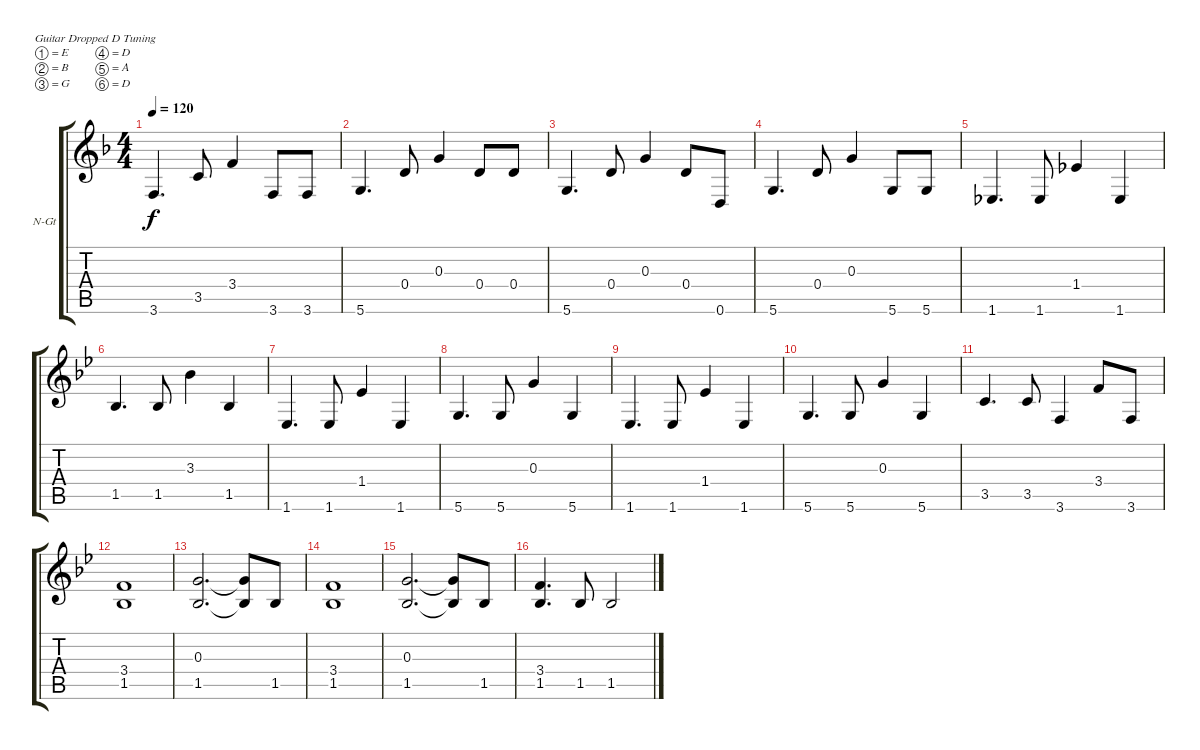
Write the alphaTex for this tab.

\bracketExtendMode groupsimilarinstruments
\firstSystemTrackNameOrientation horizontal
\otherSystemsTrackNameOrientation horizontal
\track ("Fingerstyle guitar" "N-Gt") {instrument acousticguitarnylon}
\staff {score tabs}
\tuning (E4 B3 G3 D3 A2 D2)
\ts (4 4)
\tempo 120
\clef g2
\ks f
3.6.4{d dy f} 3.5.8 3.4.4 3.6.8 3.6.8 |
5.6.4{d} 0.4.8 0.3.4 0.4.8 0.4.8 |
5.6.4{d} 0.4.8 0.3.4 0.4.8 0.6.8 |
5.6.4{d} 0.4.8 0.3.4 5.6.8 5.6.8 |
1.6.4{d} 1.6.8 1.4.4 1.6.4 |
\ks bb
1.5.4{d} 1.5.8 3.3.4 1.5.4 |
1.6.4{d} 1.6.8 1.4.4 1.6.4 |
5.6.4{d} 5.6.8 0.3.4 5.6.4 |
1.6.4{d} 1.6.8 1.4.4 1.6.4 |
5.6.4{d} 5.6.8 0.3.4 5.6.4 |
3.5.4{d} 3.5.8 3.6.4 3.4.8 3.6.8 |
(3.4 1.5).1 |
(0.3 1.5).2{d} (0.3{t} 1.5{t}).8 1.5.8 |
(3.4 1.5).1 |
(0.3 1.5).2{d} (0.3{t} 1.5{t}).8 1.5.8 |
(3.4 1.5).4{d} 1.5.8 1.5.2
